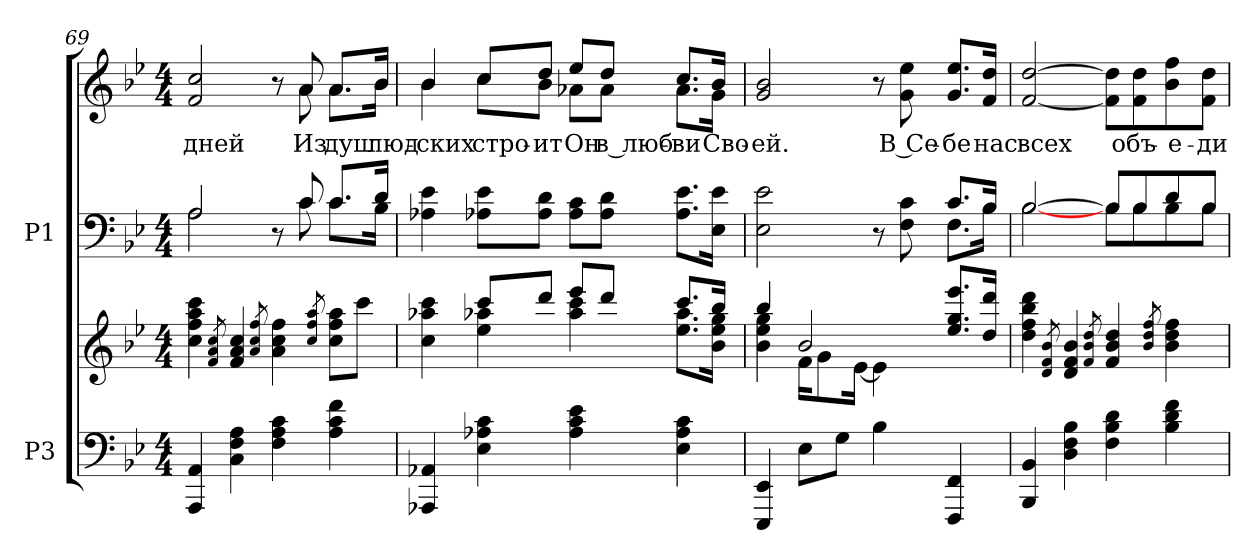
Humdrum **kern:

**kern	**kern	**kern	**kern	**text
*part2	*part2	*part1	*part1	*part1
*staff4	*staff3	*staff2	*staff1	*staff1
*I"P3	*	*I"P1	*	*
*clefF4	*clefG2	*clefF4	*clefG2	*
*k[b-e-]	*k[b-e-]	*k[b-e-]	*k[b-e-]	*
*B-:	*B-:	*B-:	*B-:	*
*M4/4	*M4/4	*M4/4	*M4/4	*
=69	=69	=69	=69	=69
*	*	*^	*	*
!	!	!	!	!	!LO:LY:b:color=#000000
*	*	*	*	*^	*
4AAAi/ 4AAi	4cci\ 4ffi 4aai 4ccci	2Ai/	2Ai\	2fi/ 2cci	2ryy	дней
.	8qfi/ 8qai 8qcci	.	.	.	.	.
4Ci\ 4Fi 4Ai	4fi/ 4ai 4cci	.	.	.	.	.
.	8qai/ 8qcci 8qffi	.	.	.	.	.
4Fi\ 4Ai 4ci	4ai\ 4cci 4ffi	8r	8ryy	8r	8ryy	.
!	!	!	!	!	!	!LO:LY:b:color=#000000
.	.	8ci/	8ci\	8ai/	8ai\	Из
.	8qcci/ 8qffi 8qaai	.	.	.	.	.
!	!	!	!	!	!	!LO:LY:b:color=#000000
4Ai\ 4ci 4fi	8cci\ 8ffi 8aaiL	8.ci/L	8.ci\L	8.ai/L	8.ai\L	душ
.	8ccci\J	.	.	.	.	.
!	!	!	!	!	!	!LO:LY:b:color=#000000
.	.	16di/Jk	16B-i\Jk	16b-i/Jk	16b-i\Jk	люд-
*	*	*v	*v	*	*	*
!!LO:LB:g=z	!!
=70	=70	=70	=70	=70	=70
*	*^	*	*	*	*
*	*	*	*^	*	*	*
!	!	!	!	!	!	!	!LO:LY:b:color=#000000
*	*	*	*v	*v	*	*	*
4AAA-Xi/ 4AA-Xi	4ryy	4cci\ 4aa-Xi 4ccci	4A-Xi\ 4e-i	4b-i\	4b-i/	-ских
!	!	!	!	!	!	!LO:LY:b:color=#000000
4E-i\ 4A-Xi 4ci	8ccci/L	4ee-i\ 4aa-Xi	8A-Xi\ 8e-iL	8cci/L	8cci\L	стро-
!	!	!	!	!	!	!LO:LY:b:color=#000000
.	8dddi/J	.	8A-i\ 8diJ	8ddi/J	8b-i\J	-ит
!	!	!	!	!	!	!LO:LY:b:color=#000000
4A-i\ 4ci 4e-i	8eee-i/L	4aa-i\ 4ccci	8A-i\ 8ciL	8ee-i/L	8a-Xi\L	Он
!	!	!	!	!	!	!LO:LY:b:color=#000000
.	8dddi/J	.	8A-i\ 8diJ	8ddi/J	8a-i\J	в люб-
!	!	!	!	!	!	!LO:LY:b:color=#000000
4E-i\ 4A-i 4ci	8.ccci/L	8.ee-i\ 8.aa-iL	8.A-i\ 8.e-iL	8.cci/L	8.a-i\L	-ви
!	!	!	!	!	!	!LO:LY:b:color=#000000
.	16bb-i/Jk	16b-i\ 16ee-i 16ggiJk	16E-i\ 16e-iJk	16b-i/Jk	16gi\Jk	Сво-
*	*	*	*	*v	*v	*
=71	=71	=71	=71	=71	=71
*	*	*	*^	*	*
*	*	*	*	*	*^	*
!	!	!	!	!	!	!	!LO:LY:b:color=#000000
*	*	*	*	*	*v	*v	*
4EEE-i/ 4EE-i	4bb-i/	4b-i\ 4ee-i 4ggi	2E-i\ 2e-i	2ryy	2gi/ 2b-i	-ей.
8E-i\L	2b-i/	16fi\KL	.	.	.	.
.	.	8gi\	.	.	.	.
8Gi\J	.	.	.	.	.	.
.	.	[<16e-i\Jk	.	.	.	.
4B-i\	.	4e-i\]	8r	4ryy	8r	.
!	!	!	!	!	!	!LO:LY:b:color=#000000
.	.	.	8Fi\ 8ci	.	8gi\ 8ee-i	В Се-
!	!	!	!	!	!	!LO:LY:b:color=#000000
4FFFi/ 4FFi	8.ee-i/ 8.ggi 8.eee-iL	4ryy	8.ci/L	8.Fi\L	8.gi/ 8.ee-iL	-бе
!	!	!	!	!	!	!LO:LY:b:color=#000000
.	16ddi/ 16dddiJk	.	16B-i/Jk	16B-i\Jk	16fi/ 16ddiJk	нас
*	*v	*v	*	*	*	*
=72	=72	=72	=72	=72	=72
!	!	!	!	!	!LO:LY:b:color=#000000
4BBB-i/ 4BB-i	4ddi\ 4ffi 4bb-i 4dddi	[>2B-i/	[<2B-i\	[<2fi/ [>2ddi	всех
.	8qdi/ 8qfi 8qb-i	.	.	.	.
4Di\ 4Fi 4B-i	4di/ 4fi 4b-i	.	.	.	.
.	8qfi/ 8qb-i 8qddi	.	.	.	.
4Fi\ 4B-i 4di	4fi/ 4b-i 4ddi	8B-i/L]	8B-i\L	8fi\] 8ddi]L	.
!	!	!	!	!	!LO:LY:b:color=#000000
.	.	8B-i/	8B-i\	8fi\ 8ddi	объ-
.	8qb-i/ 8qddi 8qffi	.	.	.	.
!	!	!	!	!	!LO:LY:b:color=#000000
4B-i\ 4di 4fi	4b-i\ 4ddi 4ffi	8di/	8B-i\	8b-i\ 8ffi	-е-
!	!	!	!	!	!LO:LY:b:color=#000000
.	.	8B-i/J	8B-i\J	8fi\ 8ddiJ	-ди-
*	*	*v	*v	*	*
=	=	=	=	=
*-	*-	*-	*-	*-
